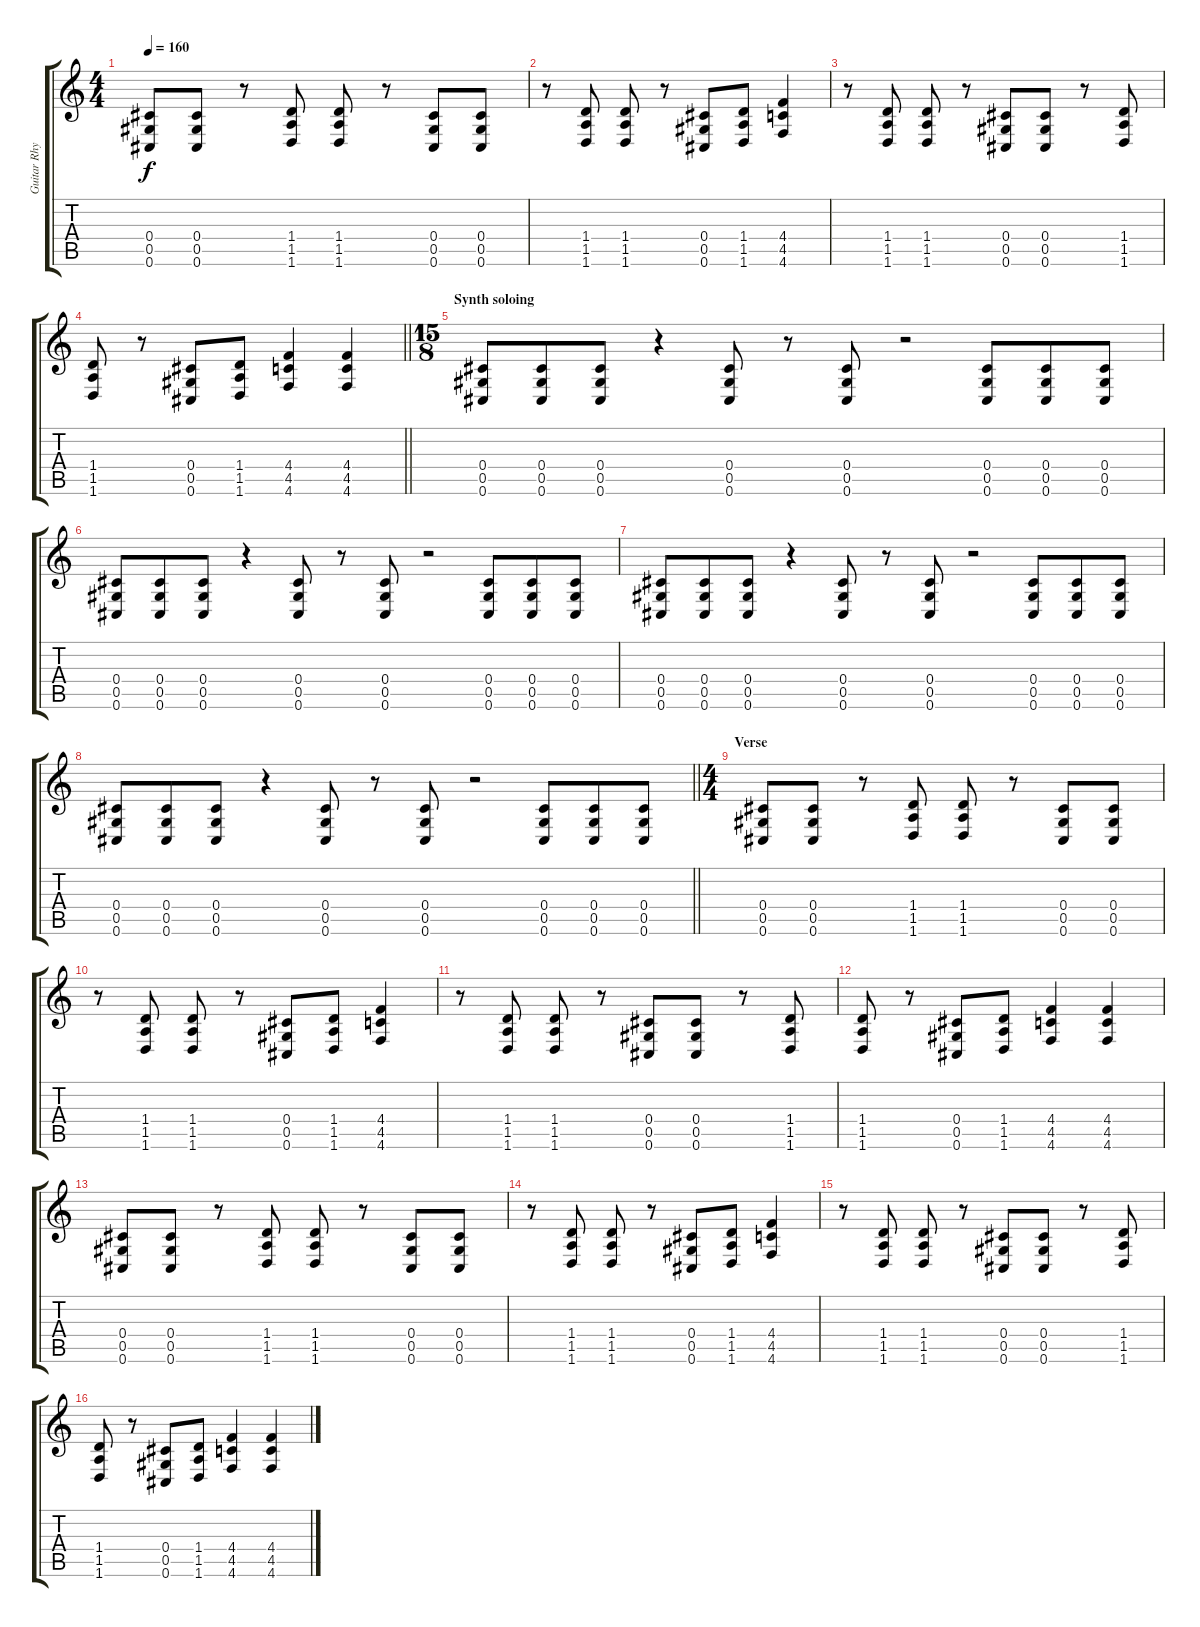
\track ("Guitar Rhytm" "Guitar Rhy") {instrument distortionguitar}
\staff {score tabs}
\tuning (Eb4 Bb3 Gb3 Db3 Ab2 Db2) {hide}
\ts (4 4)
\tempo 160
\clef g2
\ks c
(0.4 0.5 0.6).8{dy f} (0.4 0.5 0.6).8 r.8 (1.4 1.5 1.6).8 (1.4 1.5 1.6).8 r.8 (0.4 0.5 0.6).8 (0.4 0.5 0.6).8 |
r.8 (1.4 1.5 1.6).8 (1.4 1.5 1.6).8 r.8 (0.4 0.5 0.6).8 (1.4 1.5 1.6).8 (4.4 4.5 4.6).4 |
r.8 (1.4 1.5 1.6).8 (1.4 1.5 1.6).8 r.8 (0.4 0.5 0.6).8 (0.4 0.5 0.6).8 r.8 (1.4 1.5 1.6).8 |
\barLineRight lightlight
(1.4 1.5 1.6).8 r.8 (0.4 0.5 0.6).8 (1.4 1.5 1.6).8 (4.4 4.5 4.6).4 (4.4 4.5 4.6).4 |
\ts (15 8)
\section ("" "Synth soloing")
(0.4 0.5 0.6).8 (0.4 0.5 0.6).8 (0.4 0.5 0.6).8 r.4 (0.4 0.5 0.6).8 r.8 (0.4 0.5 0.6).8 r.2 (0.4 0.5 0.6).8 (0.4 0.5 0.6).8 (0.4 0.5 0.6).8 |
(0.4 0.5 0.6).8 (0.4 0.5 0.6).8 (0.4 0.5 0.6).8 r.4 (0.4 0.5 0.6).8 r.8 (0.4 0.5 0.6).8 r.2 (0.4 0.5 0.6).8 (0.4 0.5 0.6).8 (0.4 0.5 0.6).8 |
(0.4 0.5 0.6).8 (0.4 0.5 0.6).8 (0.4 0.5 0.6).8 r.4 (0.4 0.5 0.6).8 r.8 (0.4 0.5 0.6).8 r.2 (0.4 0.5 0.6).8 (0.4 0.5 0.6).8 (0.4 0.5 0.6).8 |
\barLineRight lightlight
(0.4 0.5 0.6).8 (0.4 0.5 0.6).8 (0.4 0.5 0.6).8 r.4 (0.4 0.5 0.6).8 r.8 (0.4 0.5 0.6).8 r.2 (0.4 0.5 0.6).8 (0.4 0.5 0.6).8 (0.4 0.5 0.6).8 |
\ts (4 4)
\section ("" "Verse")
(0.4 0.5 0.6).8 (0.4 0.5 0.6).8 r.8 (1.4 1.5 1.6).8 (1.4 1.5 1.6).8 r.8 (0.4 0.5 0.6).8 (0.4 0.5 0.6).8 |
r.8 (1.4 1.5 1.6).8 (1.4 1.5 1.6).8 r.8 (0.4 0.5 0.6).8 (1.4 1.5 1.6).8 (4.4 4.5 4.6).4 |
r.8 (1.4 1.5 1.6).8 (1.4 1.5 1.6).8 r.8 (0.4 0.5 0.6).8 (0.4 0.5 0.6).8 r.8 (1.4 1.5 1.6).8 |
(1.4 1.5 1.6).8 r.8 (0.4 0.5 0.6).8 (1.4 1.5 1.6).8 (4.4 4.5 4.6).4 (4.4 4.5 4.6).4 |
(0.4 0.5 0.6).8 (0.4 0.5 0.6).8 r.8 (1.4 1.5 1.6).8 (1.4 1.5 1.6).8 r.8 (0.4 0.5 0.6).8 (0.4 0.5 0.6).8 |
r.8 (1.4 1.5 1.6).8 (1.4 1.5 1.6).8 r.8 (0.4 0.5 0.6).8 (1.4 1.5 1.6).8 (4.4 4.5 4.6).4 |
r.8 (1.4 1.5 1.6).8 (1.4 1.5 1.6).8 r.8 (0.4 0.5 0.6).8 (0.4 0.5 0.6).8 r.8 (1.4 1.5 1.6).8 |
(1.4 1.5 1.6).8 r.8 (0.4 0.5 0.6).8 (1.4 1.5 1.6).8 (4.4 4.5 4.6).4 (4.4 4.5 4.6).4
